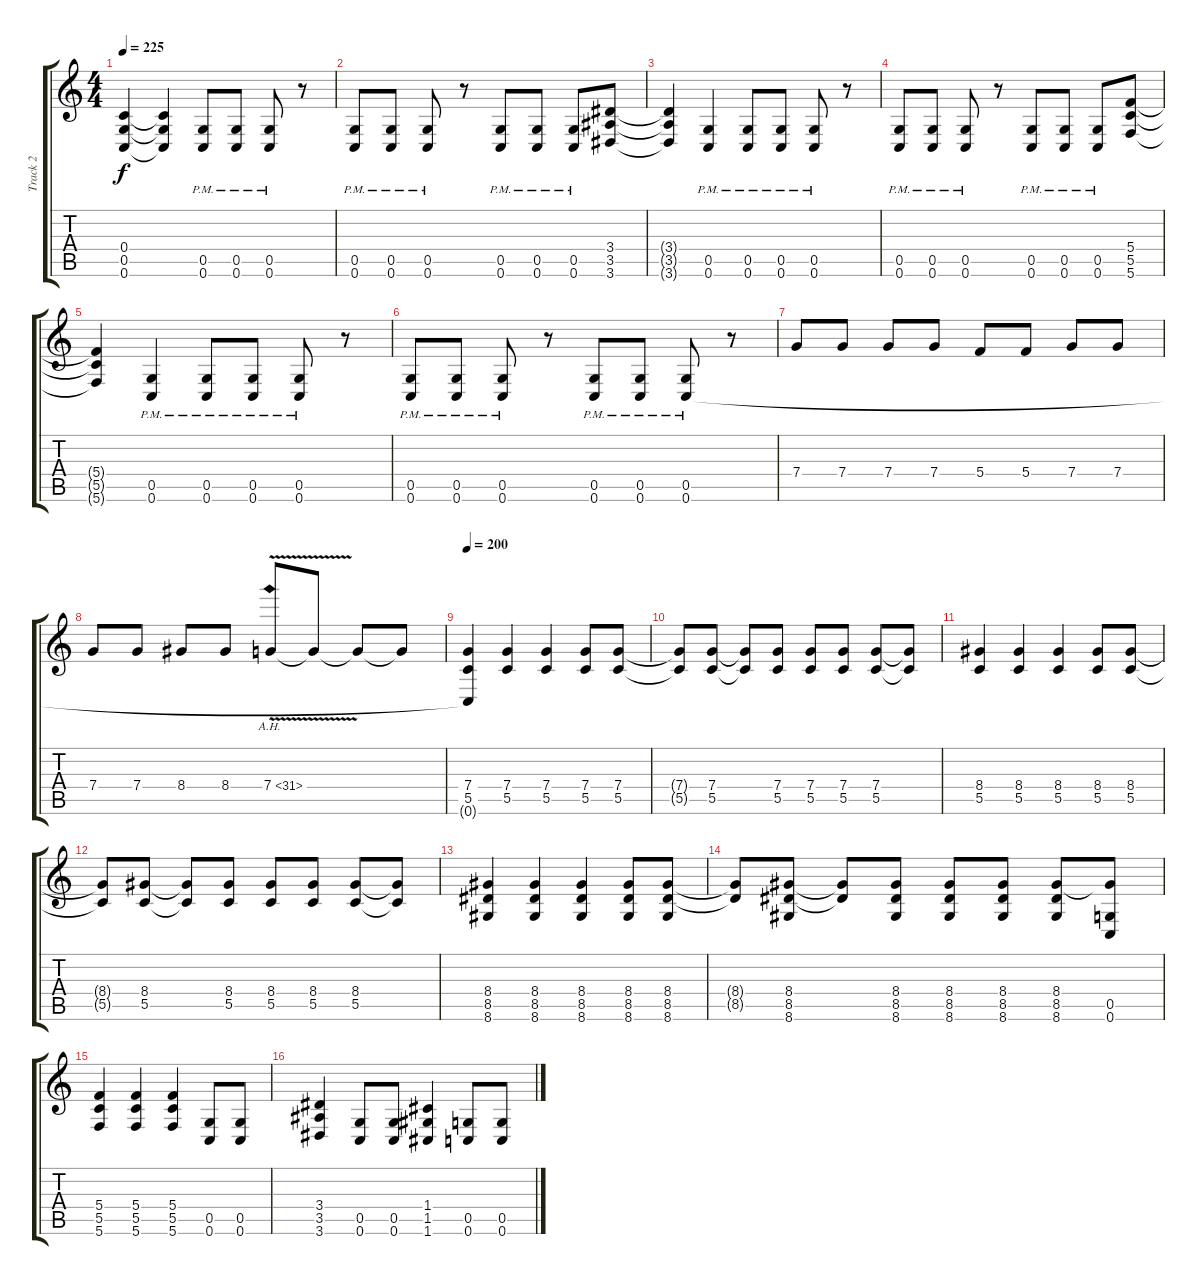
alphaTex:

\track ("Track 2" "Track 2") {instrument overdrivenguitar}
\staff {score tabs}
\tuning (D4 A3 F3 C3 G2 C2) {hide}
\ts (4 4)
\tempo 225
\clef g2
\ks c
(0.4 0.5 0.6).4{dy f} (0.4{t} 0.5{t} 0.6{t}).4 (0.5{pm} 0.6{pm}).8 (0.5{pm} 0.6{pm}).8 (0.5{pm} 0.6{pm}).8 r.8 |
(0.5{pm} 0.6{pm}).8 (0.5{pm} 0.6{pm}).8 (0.5{pm} 0.6{pm}).8 r.8 (0.5{pm} 0.6{pm}).8 (0.5{pm} 0.6{pm}).8 (0.5{pm} 0.6{pm}).8 (3.4 3.5 3.6).8 |
(3.4{t} 3.5{t} 3.6{t}).4 (0.5{pm} 0.6{pm}).4 (0.5{pm} 0.6{pm}).8 (0.5{pm} 0.6{pm}).8 (0.5{pm} 0.6{pm}).8 r.8 |
(0.5{pm} 0.6{pm}).8 (0.5{pm} 0.6{pm}).8 (0.5{pm} 0.6{pm}).8 r.8 (0.5{pm} 0.6{pm}).8 (0.5{pm} 0.6{pm}).8 (0.5{pm} 0.6{pm}).8 (5.4 5.5 5.6).8 |
(5.4{t} 5.5{t} 5.6{t}).4 (0.5{pm} 0.6{pm}).4 (0.5{pm} 0.6{pm}).8 (0.5{pm} 0.6{pm}).8 (0.5{pm} 0.6{pm}).8 r.8 |
(0.5{pm} 0.6{pm}).8 (0.5{pm} 0.6{pm}).8 (0.5{pm} 0.6{pm}).8 r.8 (0.5{pm} 0.6{pm}).8 (0.5{pm} 0.6{pm}).8 (0.5{pm} 0.6{pm}).8 r.8 |
7.4.8 7.4.8 7.4.8 7.4.8 5.4.8 5.4.8 7.4.8 7.4.8 |
7.4.8 7.4.8 8.4.8 8.4.8 7.4{ah 24 v}.8 7.4{t}.8 7.4{t}.8 7.4{t}.8 |
\tempo 200
(7.4 5.5 0.6{t}).4 (7.4 5.5).4 (7.4 5.5).4 (7.4 5.5).8 (7.4 5.5).8 |
(7.4{t} 5.5{t}).8 (7.4 5.5).8 (7.4{t} 5.5{t}).8 (7.4 5.5).8 (7.4 5.5).8 (7.4 5.5).8 (7.4 5.5).8 (7.4{t} 5.5{t}).8 |
(8.4 5.5).4 (8.4 5.5).4 (8.4 5.5).4 (8.4 5.5).8 (8.4 5.5).8 |
(8.4{t} 5.5{t}).8 (8.4 5.5).8 (8.4{t} 5.5{t}).8 (8.4 5.5).8 (8.4 5.5).8 (8.4 5.5).8 (8.4 5.5).8 (8.4{t} 5.5{t}).8 |
(8.4 8.5 8.6).4 (8.4 8.5 8.6).4 (8.4 8.5 8.6).4 (8.4 8.5 8.6).8 (8.4 8.5 8.6).8 |
(8.4{t} 8.5{t}).8 (8.4 8.5 8.6).8 (8.4{t} 8.5{t}).8 (8.4 8.5 8.6).8 (8.4 8.5 8.6).8 (8.4 8.5 8.6).8 (8.4 8.5 8.6).8 (8.4{t} 0.5 0.6).8 |
(5.4 5.5 5.6).4 (5.4 5.5 5.6).4 (5.4 5.5 5.6).4 (0.5 0.6).8 (0.5 0.6).8 |
(3.4 3.5 3.6).4 (0.5 0.6).8 (0.5 0.6).8 (1.4 1.5 1.6).4 (0.5 0.6).8 (0.5 0.6).8
